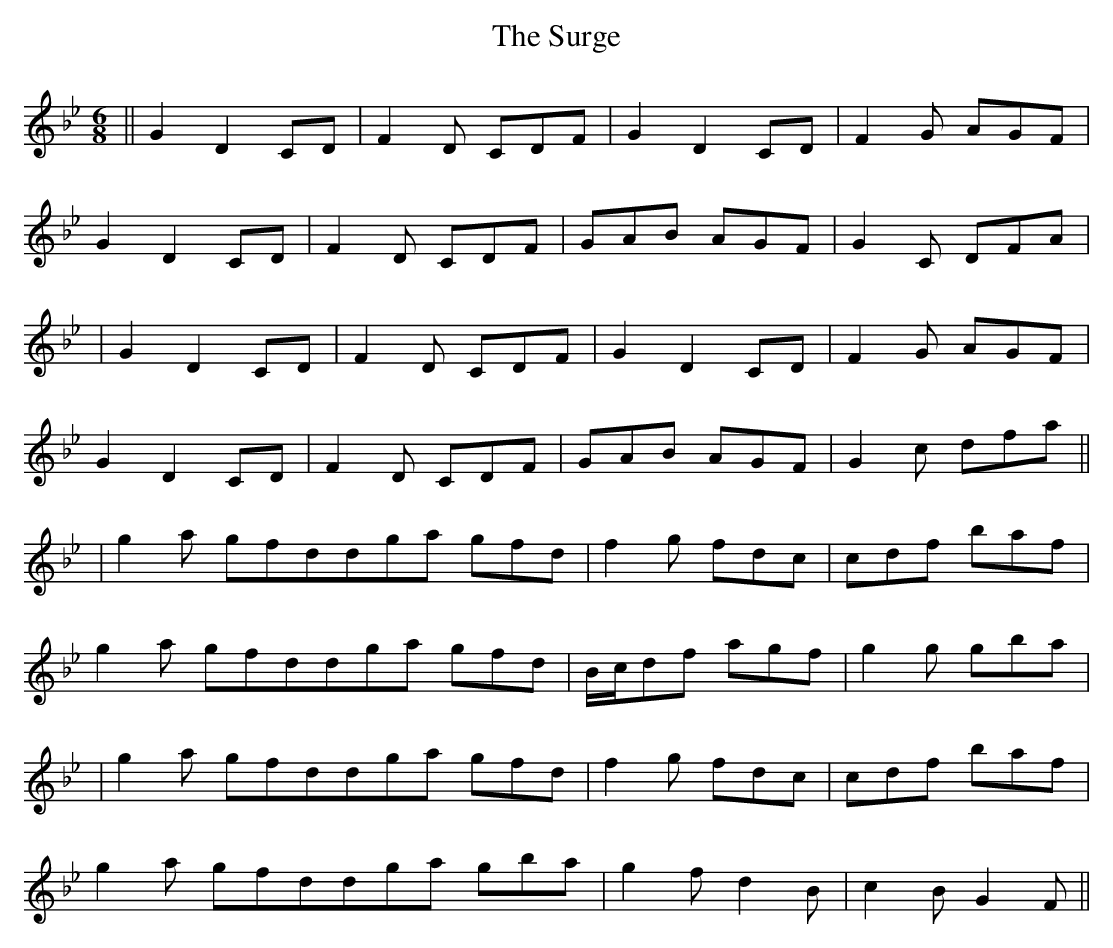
X:1
T: The Surge
M: 6/8
L: 1/8
K: Gmin
||G2 D2 CD|F2D CDF|G2 D2 CD|F2G AGF|
G2 D2 CD|F2D CDF|GAB AGF|G2C DFA |
|G2 D2 CD|F2D CDF|G2 D2 CD|F2G AGF|
G2 D2 CD|F2D CDF|GAB AGF|G2c dfa||
|g2a gfd_|dga gfd|f2g fdc|cdf baf|
g2a gfd_|dga gfd|B/c/df agf|g2g gba|
|g2a gfd_|dga gfd|f2g fdc|cdf baf|
g2a gfd_|dga gba|g2f d2B|c2B G2F||
